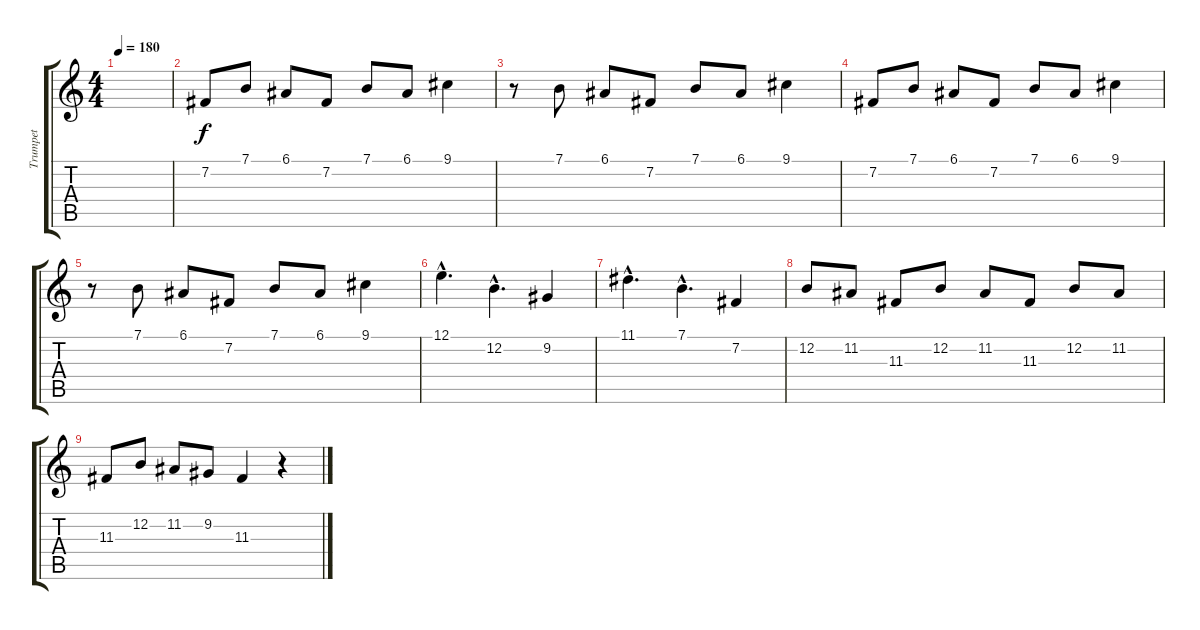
\track ("Trumpet" "Trumpet") {instrument trumpet}
\staff {score tabs}
\tuning (E4 B3 G3 D3 A2 E2) {hide}
\ts (4 4)
\tempo 180
\clef g2
\ks c
|
7.2.8 7.1.8 6.1.8 7.2.8 7.1.8 6.1.8 9.1.4 |
r.8 7.1.8 6.1.8 7.2.8 7.1.8 6.1.8 9.1.4 |
7.2.8 7.1.8 6.1.8 7.2.8 7.1.8 6.1.8 9.1.4 |
r.8 7.1.8 6.1.8 7.2.8 7.1.8 6.1.8 9.1.4 |
12.1{hac}.4{d} 12.2{hac}.4{d} 9.2.4 |
11.1{hac}.4{d} 7.1{hac}.4{d} 7.2.4 |
12.2.8 11.2.8 11.3.8 12.2.8 11.2.8 11.3.8 12.2.8 11.2.8 |
11.3.8 12.2.8 11.2.8 9.2.8 11.3.4 r.4
